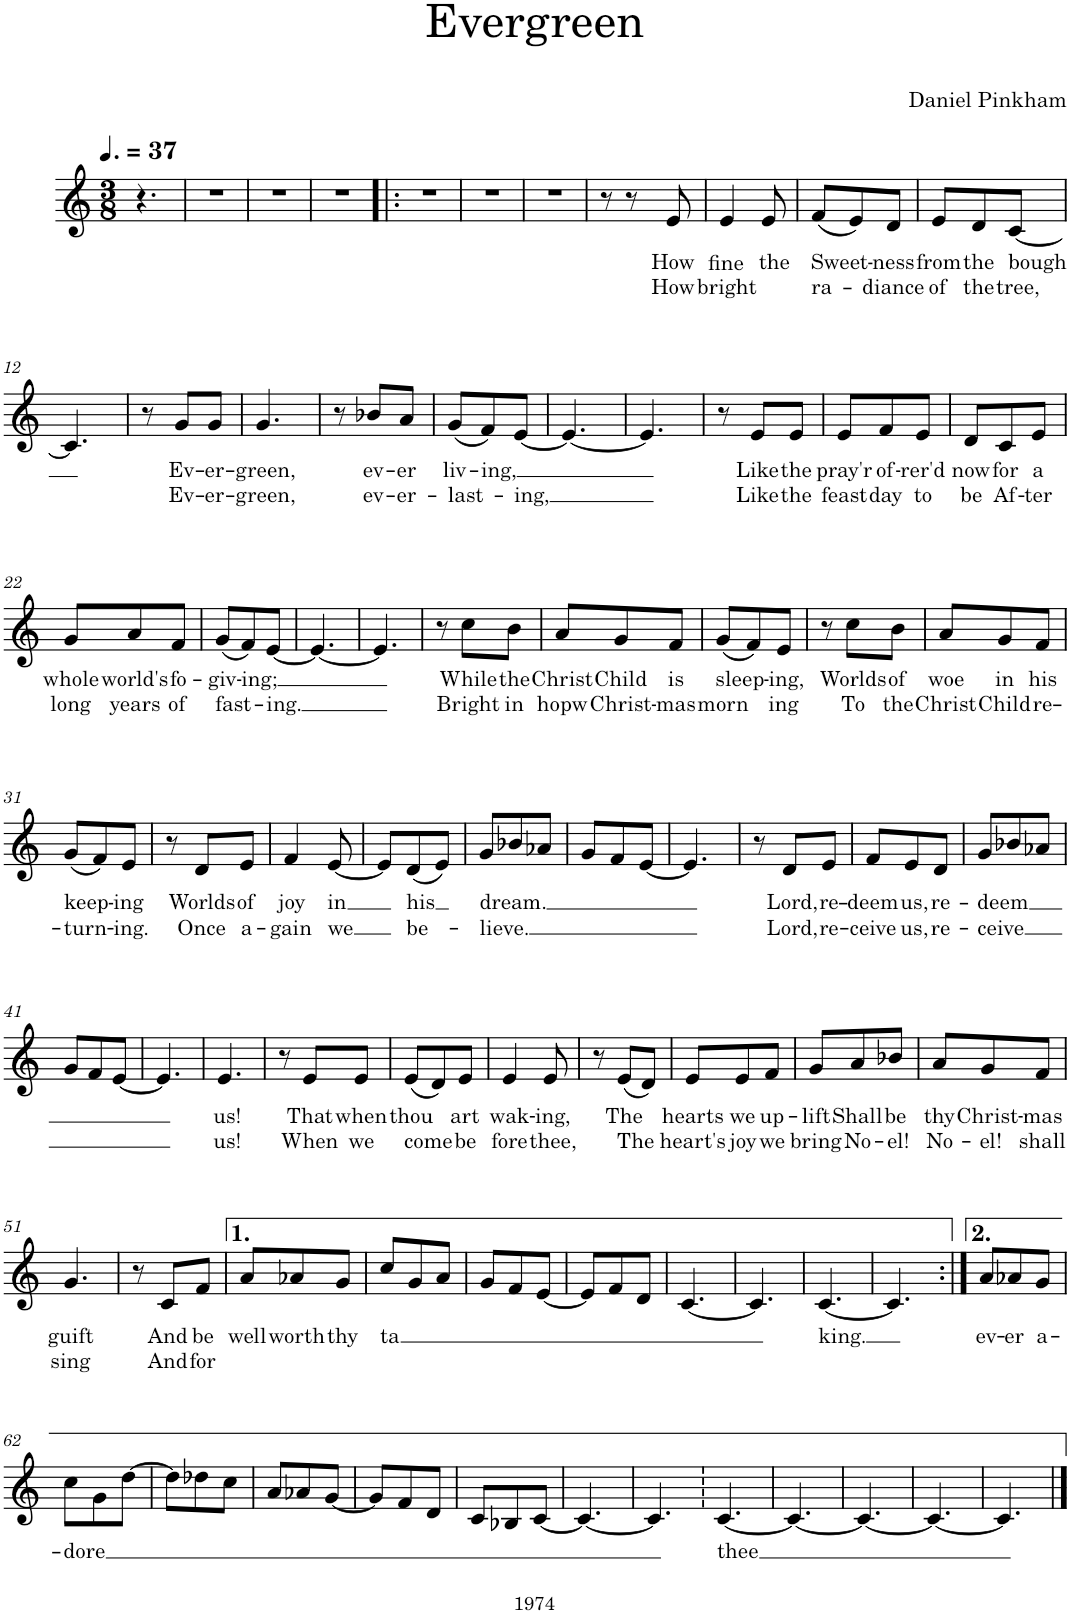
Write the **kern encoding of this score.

**kern	**text	**text
*part1	*part1	*part1
*staff1	*staff1	*staff1
*I"Piano	*	*
*I'Pno.	*	*
*clefG2	*	*
*k[]	*	*
*M3/8	*	*
*MM56	*	*
=1	=1	=1
4.r	.	.
=2	=2	=2
4.r	.	.
=3	=3	=3
4.r	.	.
=4	=4	=4
4.r	.	.
=5!|:	=5!|:	=5!|:
4.r	.	.
=6	=6	=6
4.r	.	.
=7	=7	=7
4.r	.	.
=8	=8	=8
8r	.	.
8r	.	.
!	!LO:LY:b	!LO:LY:b
8e/	How	How
=9	=9	=9
!	!	!LO:LY:b
4e/	.	bright
!	!	!LO:LY:b
8e/	.	the
=10	=10	=10
!	!LO:LY:b	!LO:LY:b
(8f/L	Sweet-	ra-
8e/)	.	.
!	!LO:LY:b	!LO:LY:b
8d/J	-ness	-diance
=11	=11	=11
!	!LO:LY:b	!LO:LY:b
8e/L	from	of
!	!LO:LY:b	!LO:LY:b
8d/	the	the
!	!LO:LY:b	!LO:LY:b
[8c/J	bough	tree,
!!LO:LB:g=z
=12	=12	=12
4.c/]	.	.
=13	=13	=13
8r	.	.
!	!LO:LY:b	!LO:LY:b
8g/L	Ev-	Ev-
!	!LO:LY:b	!LO:LY:b
8g/J	-er-	-er-
=14	=14	=14
!	!LO:LY:b	!LO:LY:b
4.g/	-green,	-green,
=15	=15	=15
8r	.	.
!	!LO:LY:b	!LO:LY:b
8b-X/L	ev-	ev-
!	!LO:LY:b	!LO:LY:b
8a/J	-er	-er-
=16	=16	=16
!	!LO:LY:b	!LO:LY:b
(8g/L	liv-	-last-
!	!LO:LY:b	!
8f/)	-ing,	.
!	!	!LO:LY:b
[8e/J	.	-ing,
=17	=17	=17
4.e/_	.	.
=18	=18	=18
4.e/]	.	.
=19	=19	=19
8r	.	.
!	!LO:LY:b	!LO:LY:b
8e/L	Like	Like
!	!LO:LY:b	!LO:LY:b
8e/J	the	the
=20	=20	=20
!	!LO:LY:b	!LO:LY:b
8e/L	pray'r	feast
!	!LO:LY:b	!LO:LY:b
8f/	of-	day
!	!LO:LY:b	!LO:LY:b
8e/J	-rer'd	to
=21	=21	=21
!	!LO:LY:b	!LO:LY:b
8d/L	now	be
!	!LO:LY:b	!LO:LY:b
8c/	for	Af-
!	!LO:LY:b	!LO:LY:b
8e/J	a	-ter
!!LO:LB:g=z
=22	=22	=22
!	!LO:LY:b	!LO:LY:b
8g/L	whole	long
!	!LO:LY:b	!LO:LY:b
8a/	world's	years
!	!LO:LY:b	!LO:LY:b
8f/J	fo-	of
=23	=23	=23
!	!LO:LY:b	!LO:LY:b
(8g/L	-giv-	fast-
!	!LO:LY:b	!
8f/)	-ing;	.
!	!	!LO:LY:b
[8e/J	.	-ing.
=24	=24	=24
4.e/_	.	.
=25	=25	=25
4.e/]	.	.
=26	=26	=26
8r	.	.
!	!LO:LY:b	!LO:LY:b
8cc\L	While	Bright
!	!LO:LY:b	!LO:LY:b
8b\J	the	in
=27	=27	=27
!	!LO:LY:b	!LO:LY:b
8a/L	Christ	hopw
!	!LO:LY:b	!LO:LY:b
8g/	Child	Christ-
!	!LO:LY:b	!LO:LY:b
8f/J	is	-mas
=28	=28	=28
!	!LO:LY:b	!LO:LY:b
(8g/L	sleep-	morn
8f/)	.	.
!	!LO:LY:b	!LO:LY:b
8e/J	-ing,	ing
=29	=29	=29
8r	.	.
!	!LO:LY:b	!LO:LY:b
8cc\L	Worlds	To
!	!LO:LY:b	!LO:LY:b
8b\J	of	the
=30	=30	=30
!	!LO:LY:b	!LO:LY:b
8a/L	woe	Christ
!	!LO:LY:b	!LO:LY:b
8g/	in	Child
!	!LO:LY:b	!LO:LY:b
8f/J	his	re-
!!LO:LB:g=z
=31	=31	=31
!	!LO:LY:b	!LO:LY:b
(8g/L	keep-	-turn-
8f/)	.	.
!	!LO:LY:b	!LO:LY:b
8e/J	-ing	-ing.
=32	=32	=32
8r	.	.
!	!LO:LY:b	!LO:LY:b
8d/L	Worlds	Once
!	!LO:LY:b	!LO:LY:b
8e/J	of	a-
=33	=33	=33
!	!LO:LY:b	!LO:LY:b
4f/	joy	-gain
!	!LO:LY:b	!LO:LY:b
[8e/	in	we
=34	=34	=34
8e/L]	.	.
!	!LO:LY:b	!LO:LY:b
(8d/	his	be-
8e/J)	.	.
=35	=35	=35
!	!LO:LY:b	!LO:LY:b
8g/L	dream.	-lieve.
8b-X/	.	.
8a-X/J	.	.
=36	=36	=36
8g/L	.	.
8f/	.	.
[8e/J	.	.
=37	=37	=37
4.e/]	.	.
=38	=38	=38
8r	.	.
!	!LO:LY:b	!LO:LY:b
8d/L	Lord,	Lord,
!	!LO:LY:b	!LO:LY:b
8e/J	re-	re-
=39	=39	=39
!	!LO:LY:b	!LO:LY:b
8f/L	-deem	ceive
!	!LO:LY:b	!LO:LY:b
8e/	us,	us,
!	!LO:LY:b	!LO:LY:b
8d/J	re-	re-
=40	=40	=40
!	!LO:LY:b	!LO:LY:b
8g/L	-deem	-ceive
8b-X/	.	.
8a-X/J	.	.
!!LO:LB:g=z
=41	=41	=41
8g/L	.	.
8f/	.	.
[8e/J	.	.
=42	=42	=42
4.e/]	.	.
=43	=43	=43
!	!LO:LY:b	!LO:LY:b
4.e/	us!	us!
=44	=44	=44
8r	.	.
!	!LO:LY:b	!LO:LY:b
8e/L	That	When
!	!LO:LY:b	!LO:LY:b
8e/J	when	we
=45	=45	=45
!	!LO:LY:b	!LO:LY:b
(8e/L	thou	come
8d/)	.	.
!	!LO:LY:b	!LO:LY:b
8e/J	art	be
=46	=46	=46
!	!LO:LY:b	!LO:LY:b
4e/	wak-	fore
!	!LO:LY:b	!LO:LY:b
8e/	-ing,	thee,
=47	=47	=47
8r	.	.
!	!LO:LY:b	!LO:LY:b
(8e/L	The	The
8d/J)	.	.
=48	=48	=48
!	!LO:LY:b	!LO:LY:b
8e/L	hearts	heart's
!	!LO:LY:b	!LO:LY:b
8e/	we	joy
!	!LO:LY:b	!LO:LY:b
8f/J	up-	we
=49	=49	=49
!	!LO:LY:b	!LO:LY:b
8g/L	-lift	bring
!	!LO:LY:b	!LO:LY:b
8a/	Shall	No-
!	!LO:LY:b	!LO:LY:b
8b-X/J	be	-el!
=50	=50	=50
!	!LO:LY:b	!LO:LY:b
8a/L	thy	No-
!	!LO:LY:b	!LO:LY:b
8g/	Christ-	-el!
!	!LO:LY:b	!LO:LY:b
8f/J	-mas	shall
!!LO:LB:g=z
=51	=51	=51
!	!LO:LY:b	!LO:LY:b
4.g/	guift	sing
=52	=52	=52
8r	.	.
!	!LO:LY:b	!LO:LY:b
8c/L	And	And
!	!LO:LY:b	!LO:LY:b
8f/J	be	for
=53	=53	=53
!	!LO:LY:b	!
8a/L	well	.
!	!LO:LY:b	!
8a-X/	worth	.
!	!LO:LY:b	!
8g/J	thy	.
=54	=54	=54
!	!LO:LY:b	!
8cc/L	ta	.
8g/	.	.
8a/J	.	.
=55	=55	=55
8g/L	.	.
8f/	.	.
[8e/J	.	.
=56	=56	=56
8e/L]	.	.
8f/	.	.
8d/J	.	.
=57	=57	=57
[4.c/	.	.
=58	=58	=58
4.c/]	.	.
=59	=59	=59
!	!LO:LY:b	!
[4.c/	king.	.
=60	=60	=60
4.c/]	.	.
=61:|!	=61:|!	=61:|!
!	!LO:LY:b	!
8a/L	ev-	.
!	!LO:LY:b	!
8a-X/	-er	.
!	!LO:LY:b	!
8g/J	a-	.
!!LO:LB:g=z
=62	=62	=62
!	!LO:LY:b	!
8cc\L	dore	.
8g\	.	.
[8dd\J	.	.
=63	=63	=63
8dd\L]	.	.
8dd-X\	.	.
8cc\J	.	.
=64	=64	=64
8a/L	.	.
8a-X/	.	.
[8g/J	.	.
=65	=65	=65
8g/L]	.	.
8f/	.	.
8d/J	.	.
=66	=66	=66
8c/L	.	.
8B-X/	.	.
[8c/J	.	.
=67	=67	=67
4.c/_	.	.
=68	=68	=68
4.c/]	.	.
=69	=69	=69
!	!LO:LY:b	!
[4.c/	thee	.
=70	=70	=70
4.c/_	.	.
=71	=71	=71
4.c/_	.	.
=72	=72	=72
4.c/_	.	.
=73	=73	=73
4.c/]	.	.
==	==	==
*-	*-	*-
